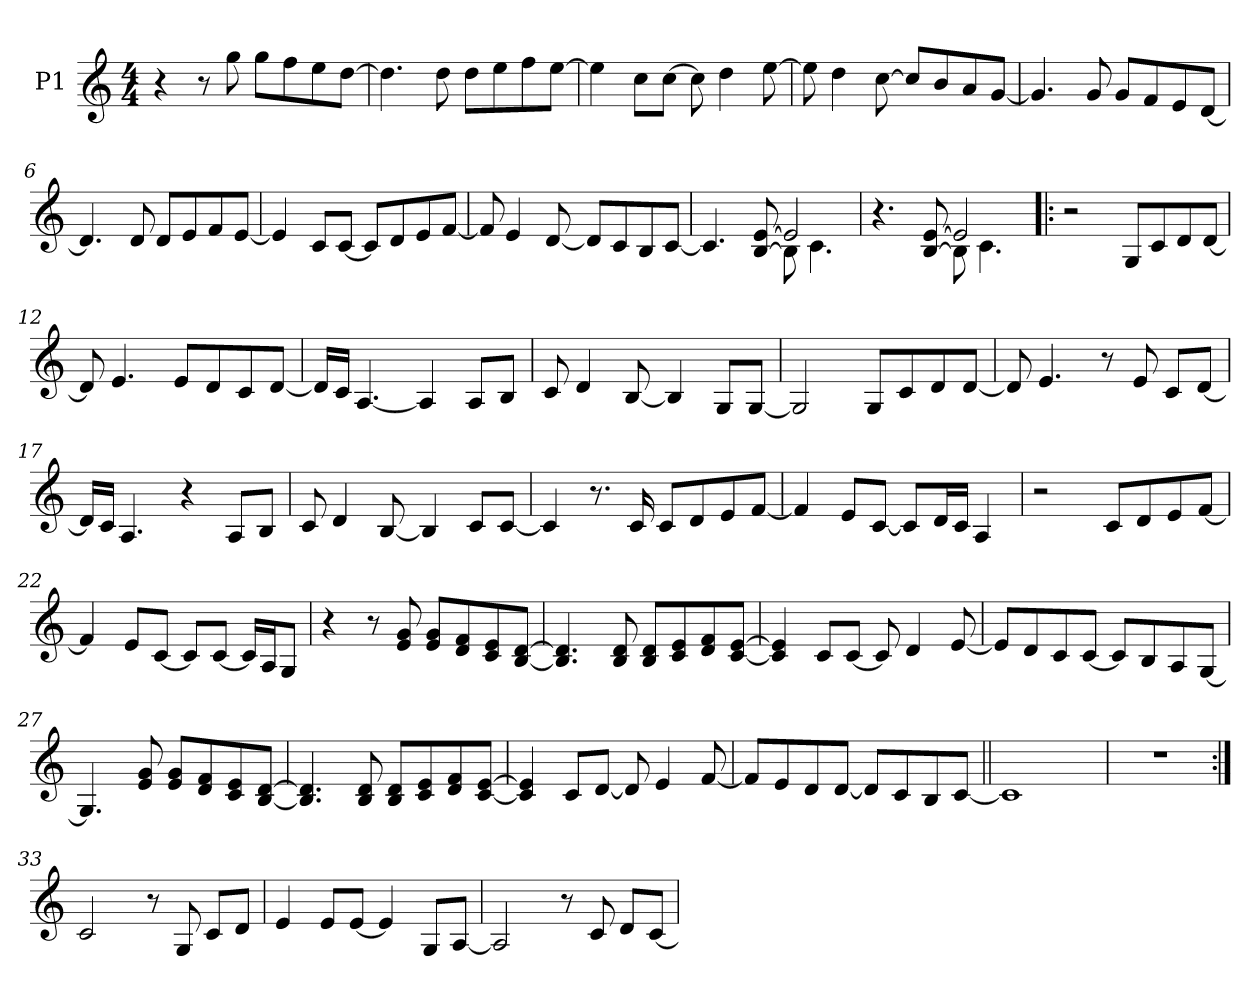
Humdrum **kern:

**kern
*part1
*staff1
*I"P1
*clefG2
*k[]
*M4/4
*MM89
=1
4r
8r
8gg\
8gg\L
8ff\
8ee\
[>8dd\J
=2
4.dd\]
8dd\
8dd\L
8ee\
8ff\
[>8ee\J
=3
4ee\]
8cc\L
[>8cc\J
8cc\]
4dd\
[>8ee\
=4
8ee\]
4dd\
[>8cc\
8cc/L]
8b/
8a/
[<8g/J
=5
4.g/]
8g/
8g/L
8f/
8e/
[<8d/J
!!LO:LB:g=z
=6
4.d/]
8d/
8d/L
8e/
8f/
[<8e/J
=7
4e/]
8c/L
[<8c/J
8c/L]
8d/
8e/
[<8f/J
=8
8f/]
4e/
[<8d/
8d/L]
8c/
8B/
[<8c/J
=9
*^
4.c/]	2ryy
[<8B/ [>8e/	.
2e/]	8B\]
.	4.c\
=10	=10
4.r	2ryy
[<8B/ [>8e/	.
2e/]	8B\]
.	4.c\
*v	*v
!!LO:LB:g=z
=11!|:
2r
8G/L
8c/
8d/
[<8d/J
=12
8d/]
4.e/
8e/L
8d/
8c/
[<8d/J
=13
16d/LL]
16c/JJ
[<4.A/
4A/]
8A/L
8B/J
=14
8c/
4d/
[<8B/
4B/]
8G/L
[<8G/J
=15
2G/]
8G/L
8c/
8d/
[<8d/J
!!LO:LB:g=z
=16
8d/]
4.e/
8r
8e/
8c/L
[<8d/J
=17
16d/LL]
16c/JJ
4.A/
4r
8A/L
8B/J
=18
8c/
4d/
[<8B/
4B/]
8c/L
[<8c/J
=19
4c/]
8.r
16c/
8c/L
8d/
8e/
[<8f/J
!!LO:LB:g=z
=20
4f/]
8e/L
[<8c/J
8c/L]
16d/L
16c/JJ
4A/
=21
2r
8c/L
8d/
8e/
[<8f/J
=22
4f/]
8e/L
[<8c/J
8c/L]
[<8c/J
16c/LL]
16A/J
8G/J
=23
4r
8r
8e/ 8g/
8e/ 8g/L
8d/ 8f/
8c/ 8e/
[<8B/ [>8d/J
!!LO:LB:g=z
=24
4.B/] 4.d/]
8B/ 8d/
8B/ 8d/L
8c/ 8e/
8d/ 8f/
[<8c/ [>8e/J
=25
4c/] 4e/]
8c/L
[<8c/J
8c/]
4d/
[<8e/
=26
8e/L]
8d/
8c/
[<8c/J
8c/L]
8B/
8A/
[<8G/J
=27
4.G/]
8e/ 8g/
8e/ 8g/L
8d/ 8f/
8c/ 8e/
[<8B/ [>8d/J
!!LO:LB:g=z
=28
4.B/] 4.d/]
8B/ 8d/
8B/ 8d/L
8c/ 8e/
8d/ 8f/
[<8c/ [>8e/J
=29
4c/] 4e/]
8c/L
[<8d/J
8d/]
4e/
[<8f/
=30
8f/L]
8e/
8d/
[<8d/J
8d/L]
8c/
8B/
[<8c/J
=31||
1c]
=32
1r
!!LO:LB:g=z
=33:|!
2c/
8r
8G/
8c/L
8d/J
=34
4e/
8e/L
[<8e/J
4e/]
8G/L
[<8A/J
=35
2A/]
8r
8c/
8d/L
[<8c/J
=
*-
